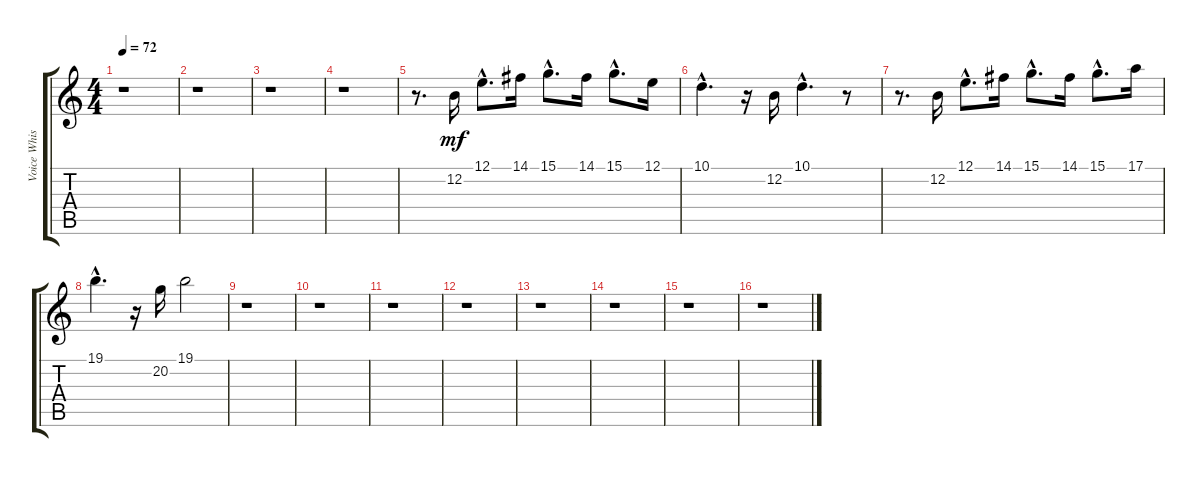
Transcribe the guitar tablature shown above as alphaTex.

\track ("Voice Whistle" "Voice Whis") {instrument whistle}
\staff {score tabs}
\tuning (E4 B3 G3 D3 A2 E2) {hide}
\ts (4 4)
\tempo 72
\clef g2
\ks c
r.1{dy mf instrument whistle} |
r.1 |
r.1 |
r.1 |
r.8{d} 12.2.16 12.1{hac}.8{d} 14.1.16 15.1{hac}.8{d} 14.1.16 15.1{hac}.8{d} 12.1.16 |
10.1{hac}.4{d} r.16 12.2.16 10.1{hac}.4{d} r.8 |
r.8{d} 12.2.16 12.1{hac}.8{d} 14.1.16 15.1{hac}.8{d} 14.1.16 15.1{hac}.8{d} 17.1.16 |
19.1{hac}.4{d} r.16 20.2.16 19.1.2 |
r.1 |
r.1 |
r.1 |
r.1 |
r.1 |
r.1 |
r.1 |
r.1
